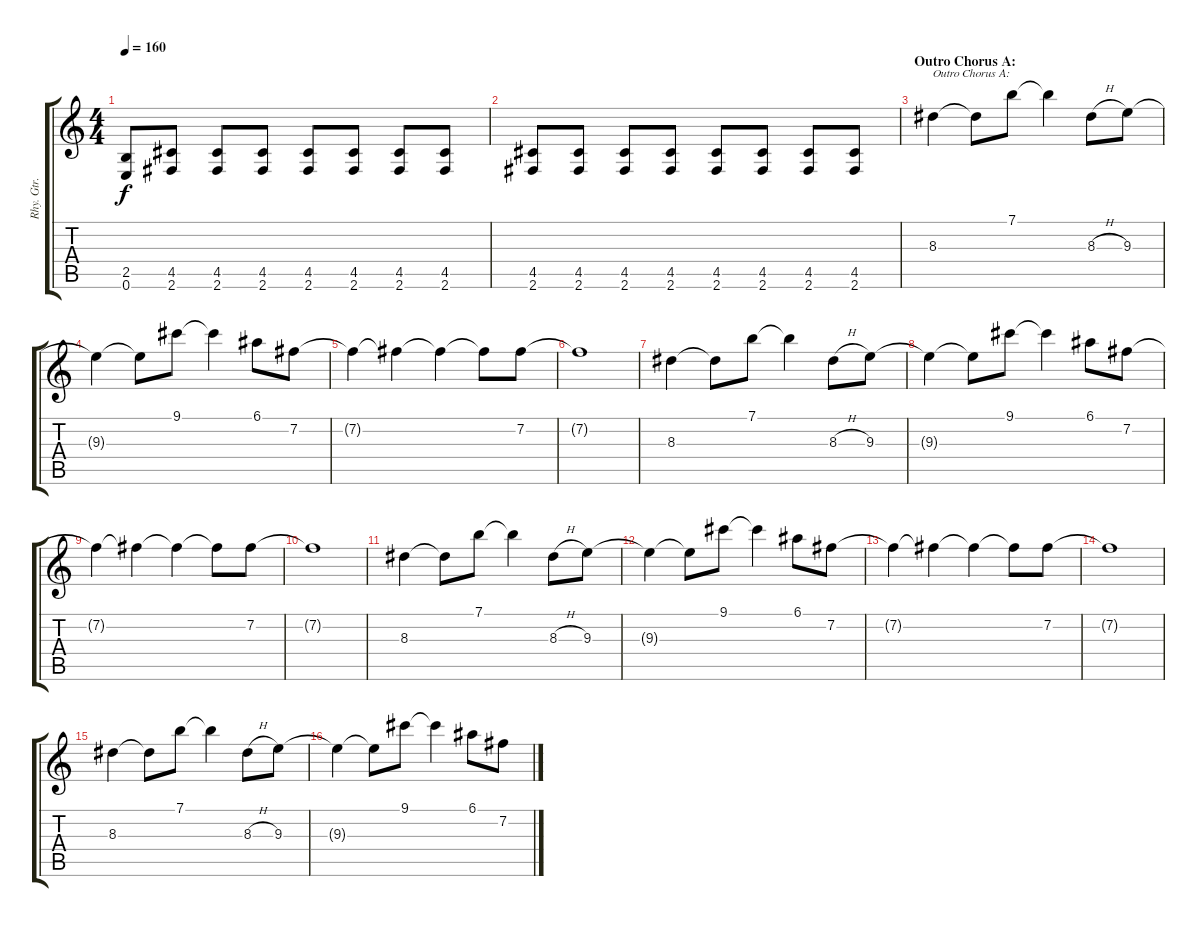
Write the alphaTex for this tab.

\track ("Rhy. Gtr. 1" "Rhy. Gtr. ") {instrument distortionguitar}
\staff {score tabs}
\tuning (E4 B3 G3 D3 A2 E2) {hide}
\ts (4 4)
\tempo 160
\clef g2
\ks c
(2.5{t} 0.6{t}).8{dy f} (4.5 2.6).8 (4.5 2.6).8 (4.5 2.6).8 (4.5 2.6).8 (4.5 2.6).8 (4.5 2.6).8 (4.5 2.6).8 |
(4.5 2.6).8 (4.5 2.6).8 (4.5 2.6).8 (4.5 2.6).8 (4.5 2.6).8 (4.5 2.6).8 (4.5 2.6).8 (4.5 2.6).8 |
\section ("" "Outro Chorus A:")
8.3.4{txt "Outro Chorus A:"} 8.3{t}.8 7.1.8 7.1{t}.4 8.3{h}.8 9.3.8 |
9.3{t}.4 9.3{t}.8 9.1.8 9.1{t}.4 6.1.8 7.2.8 |
7.2{t}.4 7.2{t}.4 7.2{t}.4 7.2{t}.8 7.2.8 |
7.2{t}.1 |
8.3.4 8.3{t}.8 7.1.8 7.1{t}.4 8.3{h}.8 9.3.8 |
9.3{t}.4 9.3{t}.8 9.1.8 9.1{t}.4 6.1.8 7.2.8 |
7.2{t}.4 7.2{t}.4 7.2{t}.4 7.2{t}.8 7.2.8 |
7.2{t}.1 |
8.3.4 8.3{t}.8 7.1.8 7.1{t}.4 8.3{h}.8 9.3.8 |
9.3{t}.4 9.3{t}.8 9.1.8 9.1{t}.4 6.1.8 7.2.8 |
7.2{t}.4 7.2{t}.4 7.2{t}.4 7.2{t}.8 7.2.8 |
7.2{t}.1 |
8.3.4 8.3{t}.8 7.1.8 7.1{t}.4 8.3{h}.8 9.3.8 |
9.3{t}.4 9.3{t}.8 9.1.8 9.1{t}.4 6.1.8 7.2.8
